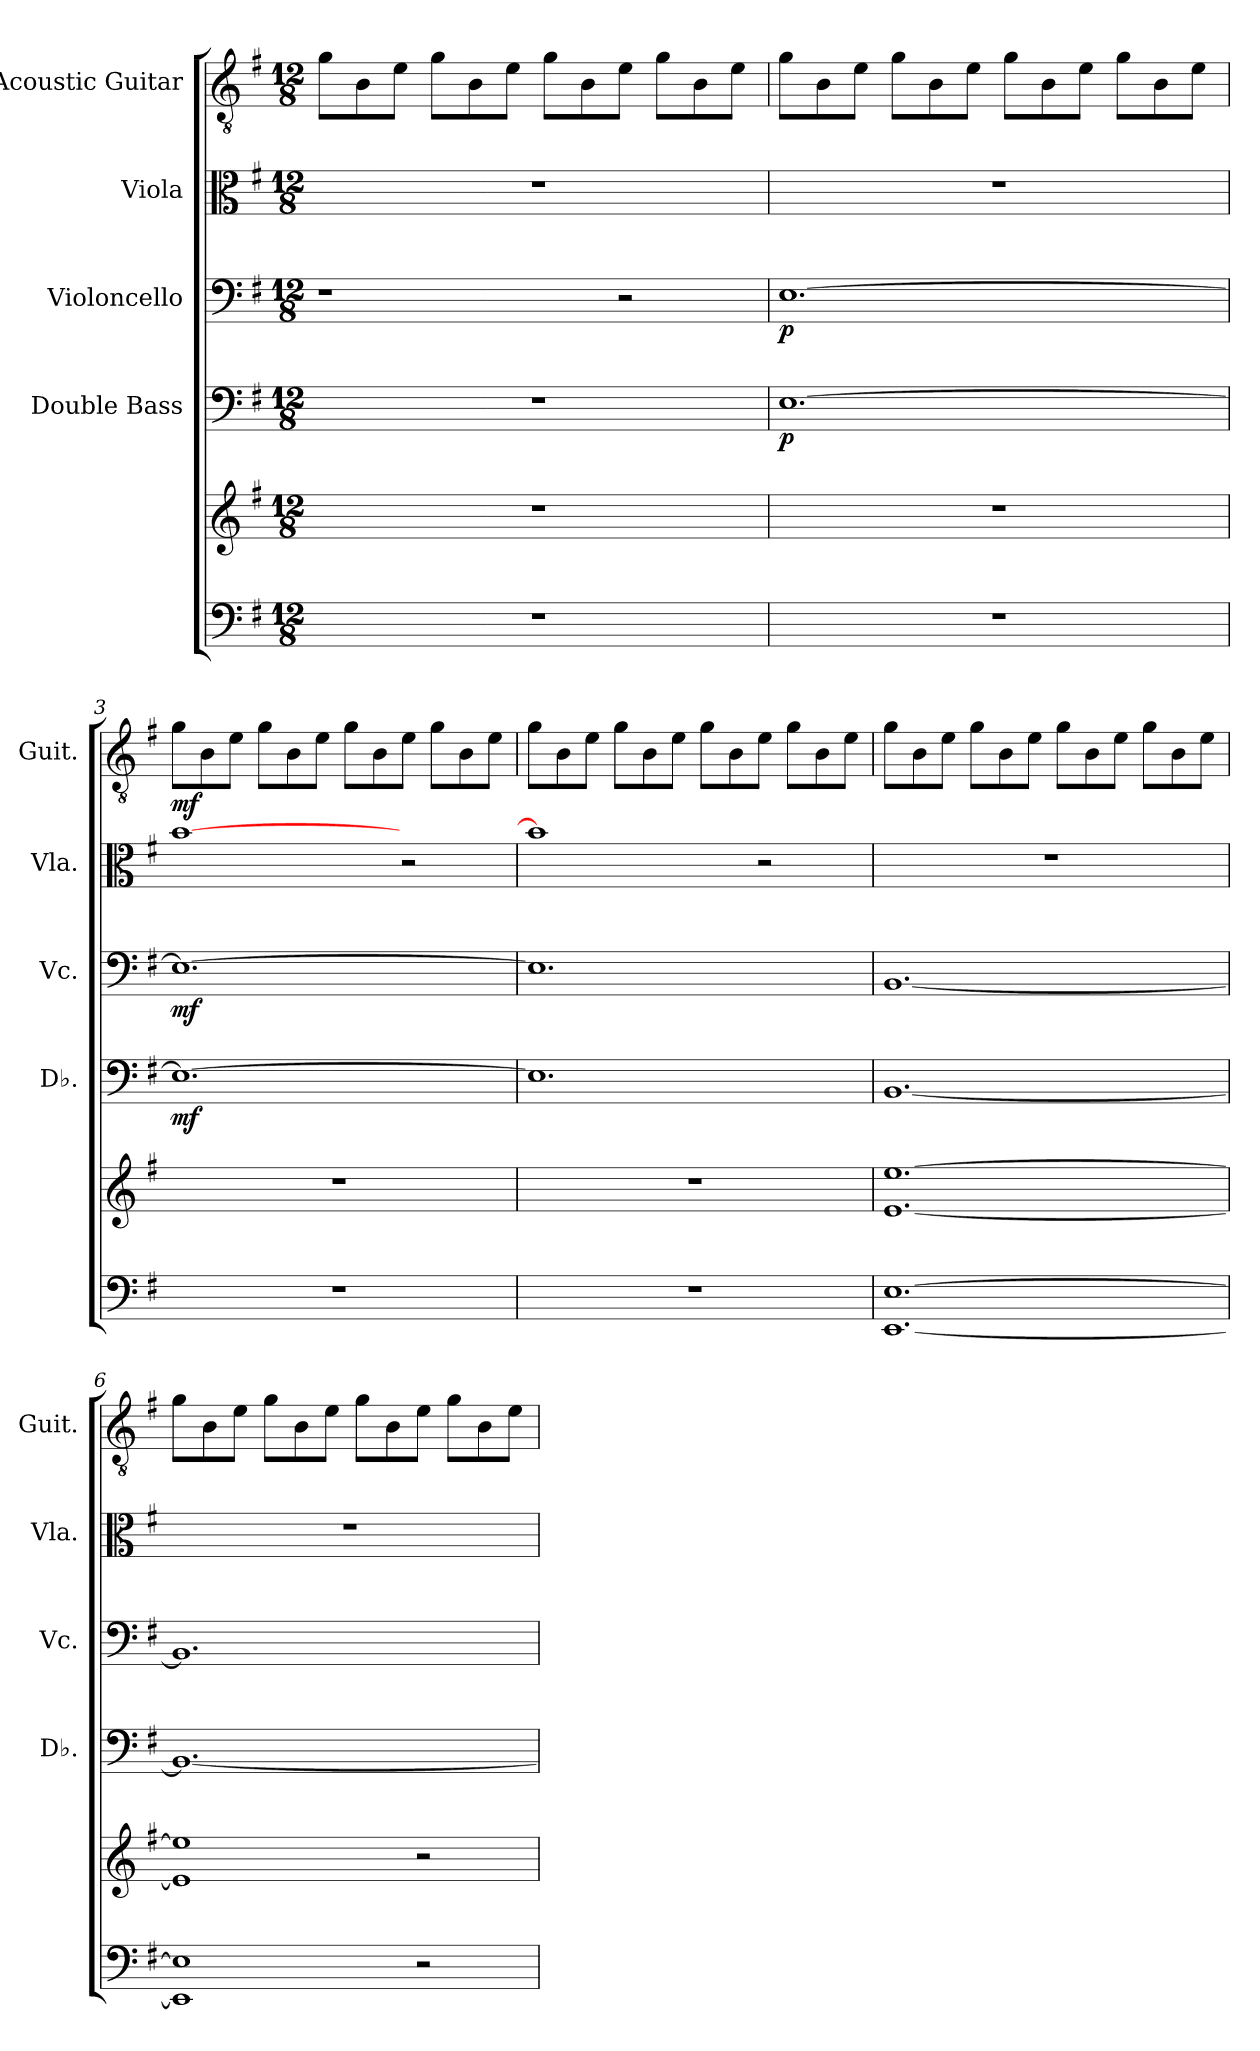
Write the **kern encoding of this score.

**kern	**kern	**kern	**dynam	**kern	**dynam	**kern	**kern	**dynam
*part5	*part5	*part4	*part4	*part3	*part3	*part2	*part1	*part1
*staff6	*staff5	*staff4	*staff4	*staff3	*staff3	*staff2	*staff1	*staff1
*	*	*I"Double Bass	*	*I"Violoncello	*	*I"Viola	*I"Acoustic Guitar	*
*	*	*I'Db.	*	*I'Vc.	*	*I'Vla.	*I'Guit.	*
*clefF4	*clefG2	*clefF4	*	*clefF4	*	*clefC3	*clefGv2	*
*	*	*ITrd7c12	*	*	*	*	*	*
*k[f#]	*k[f#]	*k[f#]	*	*k[f#]	*	*k[f#]	*k[f#]	*
*M12/8	*M12/8	*M12/8	*	*M12/8	*	*M12/8	*M12/8	*
=1	=1	=1	=1	=1	=1	=1	=1	=1
!	!	!	!	!	!	!	!	!LO:DY:b
!	!	!	!	!	!	!	!	!LO:DY:n=1:a
1.r	1.r	1.r	.	1r	.	1.r	8g\L	mp M.M. = 160
.	.	.	.	.	.	.	8B\	.
.	.	.	.	.	.	.	8e\J	.
.	.	.	.	.	.	.	8g\L	.
.	.	.	.	.	.	.	8B\	.
.	.	.	.	.	.	.	8e\J	.
.	.	.	.	.	.	.	8g\L	.
.	.	.	.	.	.	.	8B\	.
.	.	.	.	2r	.	.	8e\J	.
.	.	.	.	.	.	.	8g\L	.
.	.	.	.	.	.	.	8B\	.
.	.	.	.	.	.	.	8e\J	.
=2	=2	=2	=2	=2	=2	=2	=2	=2
!	!	!	!LO:DY:b	!	!LO:DY:b	!	!	!
1.r	1.r	[1.EE	p	[1.E	p	1.r	8g\L	.
.	.	.	.	.	.	.	8B\	.
.	.	.	.	.	.	.	8e\J	.
.	.	.	.	.	.	.	8g\L	.
.	.	.	.	.	.	.	8B\	.
.	.	.	.	.	.	.	8e\J	.
.	.	.	.	.	.	.	8g\L	.
.	.	.	.	.	.	.	8B\	.
.	.	.	.	.	.	.	8e\J	.
.	.	.	.	.	.	.	8g\L	.
.	.	.	.	.	.	.	8B\	.
.	.	.	.	.	.	.	8e\J	.
!!LO:LB:g=z
=3	=3	=3	=3	=3	=3	=3	=3	=3
!	!	!	!LO:DY:b	!	!LO:DY:b	!	!	!LO:DY:b
1.r	1.r	1.EE_	mf	1.E_	mf	[1b	8g\L	mf
.	.	.	.	.	.	.	8B\	.
.	.	.	.	.	.	.	8e\J	.
.	.	.	.	.	.	.	8g\L	.
.	.	.	.	.	.	.	8B\	.
.	.	.	.	.	.	.	8e\J	.
.	.	.	.	.	.	.	8g\L	.
.	.	.	.	.	.	.	8B\	.
.	.	.	.	.	.	2r	8e\J	.
.	.	.	.	.	.	.	8g\L	.
.	.	.	.	.	.	.	8B\	.
.	.	.	.	.	.	.	8e\J	.
=4	=4	=4	=4	=4	=4	=4	=4	=4
1.r	1.r	1.EE]	.	1.E]	.	1b]	8g\L	.
.	.	.	.	.	.	.	8B\	.
.	.	.	.	.	.	.	8e\J	.
.	.	.	.	.	.	.	8g\L	.
.	.	.	.	.	.	.	8B\	.
.	.	.	.	.	.	.	8e\J	.
.	.	.	.	.	.	.	8g\L	.
.	.	.	.	.	.	.	8B\	.
.	.	.	.	.	.	2r	8e\J	.
.	.	.	.	.	.	.	8g\L	.
.	.	.	.	.	.	.	8B\	.
.	.	.	.	.	.	.	8e\J	.
=5	=5	=5	=5	=5	=5	=5	=5	=5
[1.EE [1.E	[1.e [1.ee	[1.BBB	.	[1.BB	.	1.r	8g\L	.
.	.	.	.	.	.	.	8B\	.
.	.	.	.	.	.	.	8e\J	.
.	.	.	.	.	.	.	8g\L	.
.	.	.	.	.	.	.	8B\	.
.	.	.	.	.	.	.	8e\J	.
.	.	.	.	.	.	.	8g\L	.
.	.	.	.	.	.	.	8B\	.
.	.	.	.	.	.	.	8e\J	.
.	.	.	.	.	.	.	8g\L	.
.	.	.	.	.	.	.	8B\	.
.	.	.	.	.	.	.	8e\J	.
!!LO:PB:g=z
=6	=6	=6	=6	=6	=6	=6	=6	=6
1EE] 1E]	1e] 1ee]	1.BBB_	.	1.BB]	.	1.r	8g\L	.
.	.	.	.	.	.	.	8B\	.
.	.	.	.	.	.	.	8e\J	.
.	.	.	.	.	.	.	8g\L	.
.	.	.	.	.	.	.	8B\	.
.	.	.	.	.	.	.	8e\J	.
.	.	.	.	.	.	.	8g\L	.
.	.	.	.	.	.	.	8B\	.
2r	2r	.	.	.	.	.	8e\J	.
.	.	.	.	.	.	.	8g\L	.
.	.	.	.	.	.	.	8B\	.
.	.	.	.	.	.	.	8e\J	.
=	=	=	=	=	=	=	=	=
*-	*-	*-	*-	*-	*-	*-	*-	*-
